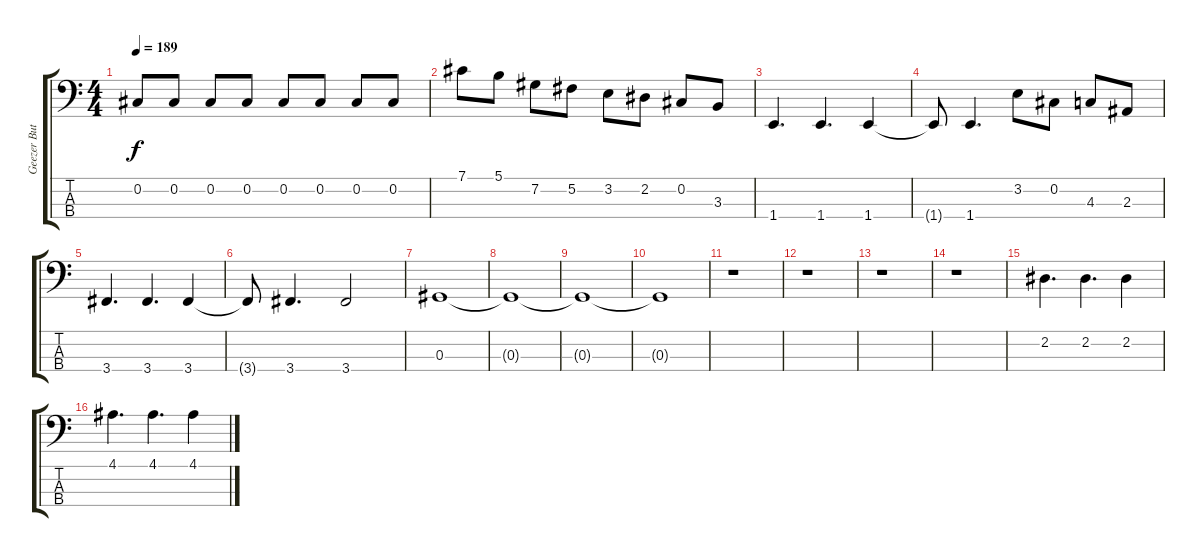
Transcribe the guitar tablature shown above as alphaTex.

\track ("Geezer Butler" "Geezer But") {instrument electricbasspick}
\staff {score tabs}
\tuning (Gb2 Db2 Ab1 Eb1) {hide}
\ts (4 4)
\tempo 189
\clef f4
\ks c
0.2.8{dy f} 0.2.8 0.2.8 0.2.8 0.2.8 0.2.8 0.2.8 0.2.8 |
7.1.8 5.1.8 7.2.8 5.2.8 3.2.8 2.2.8 0.2.8 3.3.8 |
1.4.4{d} 1.4.4{d} 1.4.4 |
1.4{t}.8 1.4.4{d} 3.2.8 0.2.8 4.3.8 2.3.8 |
3.4.4{d} 3.4.4{d} 3.4.4 |
3.4{t}.8 3.4.4{d} 3.4.2 |
0.3.1 |
0.3{t}.1 |
0.3{t}.1 |
0.3{t}.1 |
r.1 |
r.1 |
r.1 |
r.1 |
2.2.4{d} 2.2.4{d} 2.2.4 |
4.1.4{d} 4.1.4{d} 4.1.4
